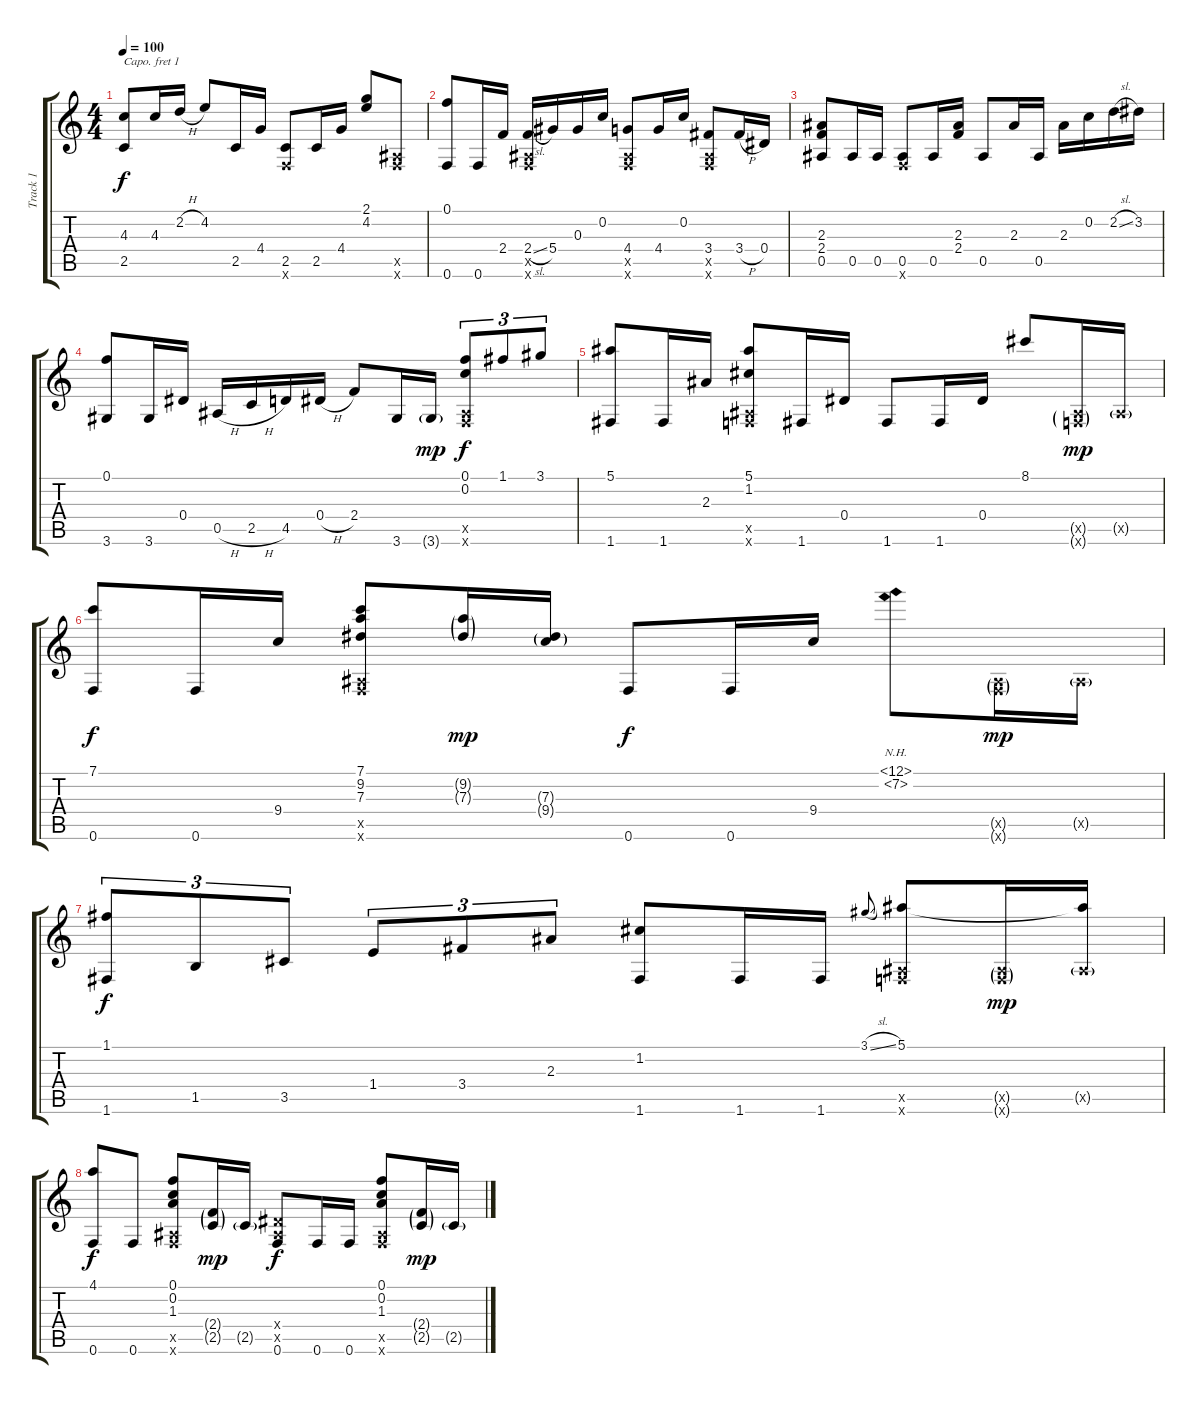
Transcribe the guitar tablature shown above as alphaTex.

\track ("Track 1" "Track 1") {instrument acousticguitarsteel}
\staff {score tabs}
\capo 1
\tuning (E4 B3 G3 D3 A2 E2) {hide}
\ts (4 4)
\tempo 100
\clef g2
\ks c
(4.3 2.5).8{dy f} 4.3.16 2.2{h}.16 4.2.8 2.5.16 4.4.16 (2.5 0.6{x}).8 2.5.16 4.4.16 (2.1 4.2).8 (0.5{x} 0.6{x}).8 |
(0.1 0.6).8 0.6.16 2.4.16 (2.4{sl} 0.5{x} 0.6{x}).16 5.4.16 0.3.16 0.2.16 (4.4 0.5{x} 0.6{x}).8 4.4.16 0.2.16 (3.4 0.5{x} 0.6{x}).8 3.4{h}.16 0.4.16 |
(2.3 2.4 0.5).8 0.5.16 0.5.16 (0.5 0.6{x}).8 0.5.16 (2.3 2.4).16 0.5.8 2.3.16 0.5.16 2.3.16 0.2.16 2.2{sl}.16 3.2.16 |
(0.1 3.6).8 3.6.16 0.4.16 0.5{h}.16 2.5{h}.16 4.5.16 0.4{h}.16 2.4.8 3.6.16 3.6{g}.16{dy mp} (0.1 0.2 0.5{x} 0.6{x}).8{tu (3 2) dy f} 1.1.8{tu (3 2)} 3.1.8{tu (3 2)} |
(5.1 1.6).8 1.6.16 2.3.16 (5.1 1.2 0.5{x} 0.6{x}).8 1.6.16 0.4.16 1.6.8 1.6.16 0.4.16 8.1.8 (0.5{g x} 0.6{g x}).16{dy mp} 0.5{g x}.16 |
(7.1 0.6).8{dy f} 0.6.16 9.4.16 (7.1 9.2 7.3 0.5{x} 0.6{x}).8 (9.2{g} 7.3{g}).16{dy mp} (7.3{g} 9.4{g}).16 0.6.8{dy f} 0.6.16 9.4.16 (0.1{nh} 7.2{nh}).8 (0.5{g x} 0.6{g x}).16{dy mp} 0.5{g x}.16 |
(1.1 1.6).8{tu (3 2) dy f} 1.5.8{tu (3 2)} 3.5.8{tu (3 2)} 1.4.8{tu (3 2)} 3.4.8{tu (3 2)} 2.3.8{tu (3 2)} (1.2 1.6).8 1.6.16 1.6.16 3.1{sl}.8{gr onbeat} (5.1 0.5{x} 0.6{x}).8 (0.5{g x} 0.6{g x}).16{dy mp} (5.1{t} 0.5{g x}).16 |
(4.1 0.6).8{dy f} 0.6.8 (0.1 0.2 1.3 0.5{x} 0.6{x}).8 (2.4{g} 2.5{g}).16{dy mp} 2.5{g}.16 (0.4{x} 0.5{x} 0.6).8{dy f} 0.6.16 0.6.16 (0.1 0.2 1.3 0.5{x} 0.6{x}).8 (2.4{g} 2.5{g}).16{dy mp} 2.5{g}.16
